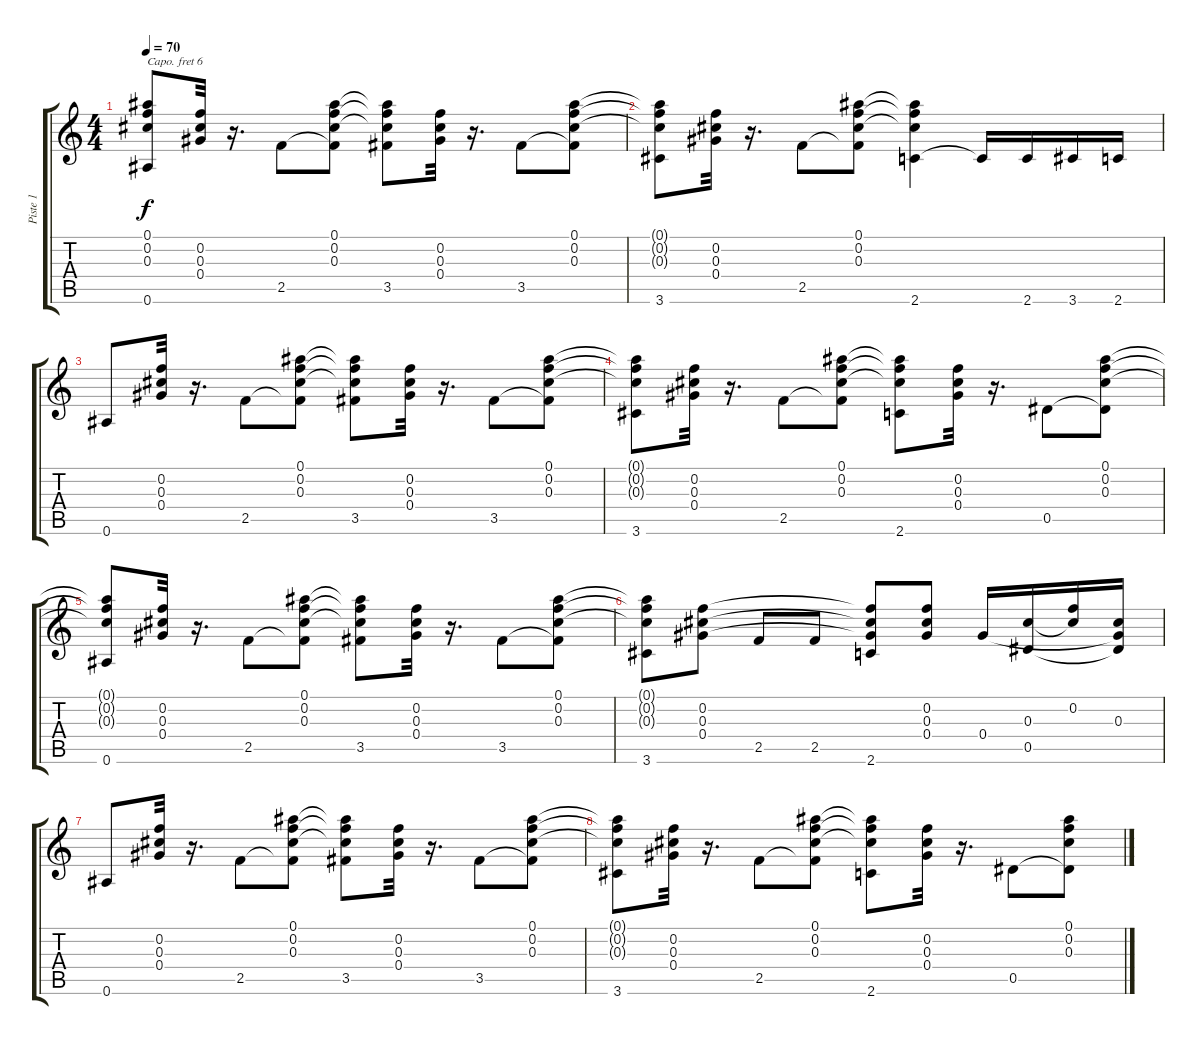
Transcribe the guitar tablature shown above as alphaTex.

\track ("Piste 1" "Piste 1") {instrument acousticguitarnylon}
\staff {score tabs}
\capo 6
\tuning (E4 B3 G3 D3 A2 E2) {hide}
\ts (4 4)
\tempo 70
\clef g2
\ks c
(0.1{t} 0.2{t} 0.3{t} 0.6).8{dy f} (0.2 0.3 0.4).32 r.16{d} 2.5.8 (0.1 0.2 0.3 2.5{t}).8 (0.1{t} 0.2{t} 0.3{t} 3.5).8 (0.2 0.3 0.4).32 r.16{d} 3.5.8 (0.1 0.2 0.3 3.5{t}).8 |
(0.1{t} 0.2{t} 0.3{t} 3.6).8 (0.2 0.3 0.4).32 r.16{d} 2.5.8 (0.1 0.2 0.3 2.5{t}).8 (0.1{t} 0.2{t} 0.3{t} 2.6).4 2.6{t}.16 2.6.16 3.6.16 2.6.16 |
0.6.8 (0.2 0.3 0.4).32 r.16{d} 2.5.8 (0.1 0.2 0.3 2.5{t}).8 (0.1{t} 0.2{t} 0.3{t} 3.5).8 (0.2 0.3 0.4).32 r.16{d} 3.5.8 (0.1 0.2 0.3 3.5{t}).8 |
(0.1{t} 0.2{t} 0.3{t} 3.6).8 (0.2 0.3 0.4).32 r.16{d} 2.5.8 (0.1 0.2 0.3 2.5{t}).8 (0.1{t} 0.2{t} 0.3{t} 2.6).8 (0.2 0.3 0.4).32 r.16{d} 0.5.8 (0.1 0.2 0.3 0.5{t}).8 |
(0.1{t} 0.2{t} 0.3{t} 0.6).8 (0.2 0.3 0.4).32 r.16{d} 2.5.8 (0.1 0.2 0.3 2.5{t}).8 (0.1{t} 0.2{t} 0.3{t} 3.5).8 (0.2 0.3 0.4).32 r.16{d} 3.5.8 (0.1 0.2 0.3 3.5{t}).8 |
(0.1{t} 0.2{t} 0.3{t} 3.6).8 (0.2 0.3 0.4).8 2.5.8 2.5.8 (0.2{t} 0.3{t} 0.4{t} 2.6).8 (0.2 0.3 0.4).8 0.4.16 (0.3 0.5).16 (0.2 0.3{t}).16 (0.3 0.4{t} 0.5{t}).16 |
0.6.8 (0.2 0.3 0.4).32 r.16{d} 2.5.8 (0.1 0.2 0.3 2.5{t}).8 (0.1{t} 0.2{t} 0.3{t} 3.5).8 (0.2 0.3 0.4).32 r.16{d} 3.5.8 (0.1 0.2 0.3 3.5{t}).8 |
(0.1{t} 0.2{t} 0.3{t} 3.6).8 (0.2 0.3 0.4).32 r.16{d} 2.5.8 (0.1 0.2 0.3 2.5{t}).8 (0.1{t} 0.2{t} 0.3{t} 2.6).8 (0.2 0.3 0.4).32 r.16{d} 0.5.8 (0.1 0.2 0.3 0.5{t}).8
